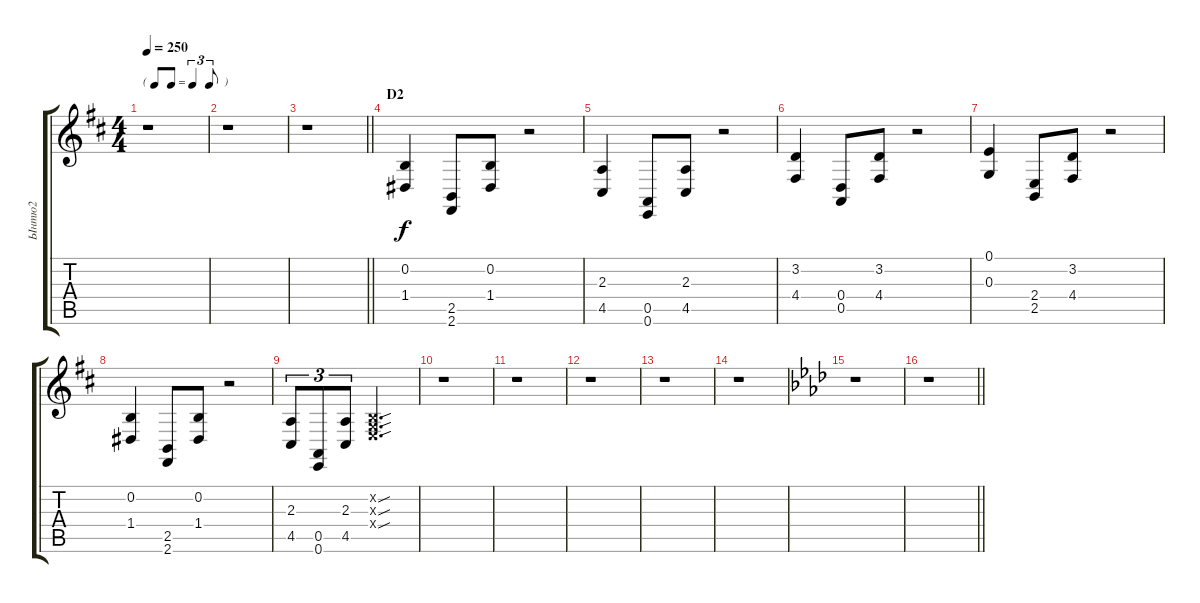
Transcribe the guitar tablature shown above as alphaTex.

\track ("Ынтю2" "Ынтю2") {instrument drawbarorgan}
\staff {score tabs}
\tuning (E4 B3 G3 D3 A2 E2) {hide}
\ts (4 4)
\tf triplet8th
\tempo 250
\clef g2
\ks d
r.1{dy f} |
r.1 |
\barLineRight lightlight
r.1 |
\section ("" "D2")
(0.2 1.4).4 (2.5 2.6).8 (0.2 1.4).8 r.2 |
(2.3 4.5).4 (0.5 0.6).8 (2.3 4.5).8 r.2 |
(3.2 4.4).4 (0.4 0.5).8 (3.2 4.4).8 r.2 |
(0.1 0.3).4 (2.4 2.5).8 (3.2 4.4).8 r.2 |
(0.2 1.4).4 (2.5 2.6).8 (0.2 1.4).8 r.2 |
(2.3 4.5).8{tu (3 2)} (0.5 0.6).8{tu (3 2)} (2.3 4.5).8{tu (3 2)} (0.2{sou x} 0.3{sou x} 2.4{sou x}).2{d} |
r.1 |
r.1 |
r.1 |
r.1 |
r.1 |
\ks ab
r.1 |
\barLineRight lightlight
r.1
